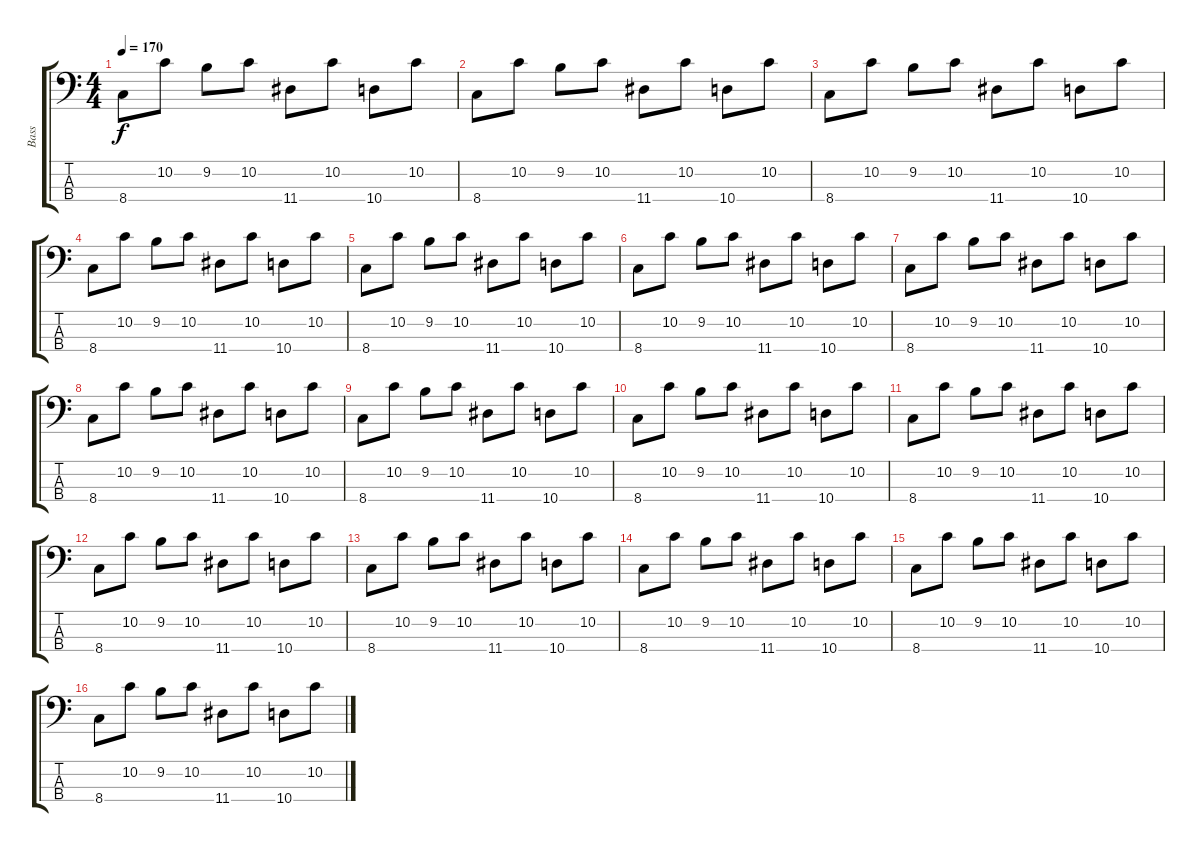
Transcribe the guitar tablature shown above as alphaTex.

\track ("Bass" "Bass") {instrument electricbassfinger}
\staff {score tabs}
\tuning (G2 D2 A1 E1) {hide}
\ts (4 4)
\tempo 170
\clef f4
\ks c
8.4.8{dy f} 10.2.8 9.2.8 10.2.8 11.4.8 10.2.8 10.4.8 10.2.8 |
8.4.8 10.2.8 9.2.8 10.2.8 11.4.8 10.2.8 10.4.8 10.2.8 |
8.4.8 10.2.8 9.2.8 10.2.8 11.4.8 10.2.8 10.4.8 10.2.8 |
8.4.8 10.2.8 9.2.8 10.2.8 11.4.8 10.2.8 10.4.8 10.2.8 |
8.4.8 10.2.8 9.2.8 10.2.8 11.4.8 10.2.8 10.4.8 10.2.8 |
8.4.8 10.2.8 9.2.8 10.2.8 11.4.8 10.2.8 10.4.8 10.2.8 |
8.4.8 10.2.8 9.2.8 10.2.8 11.4.8 10.2.8 10.4.8 10.2.8 |
8.4.8 10.2.8 9.2.8 10.2.8 11.4.8 10.2.8 10.4.8 10.2.8 |
8.4.8 10.2.8 9.2.8 10.2.8 11.4.8 10.2.8 10.4.8 10.2.8 |
8.4.8 10.2.8 9.2.8 10.2.8 11.4.8 10.2.8 10.4.8 10.2.8 |
8.4.8 10.2.8 9.2.8 10.2.8 11.4.8 10.2.8 10.4.8 10.2.8 |
8.4.8 10.2.8 9.2.8 10.2.8 11.4.8 10.2.8 10.4.8 10.2.8 |
8.4.8 10.2.8 9.2.8 10.2.8 11.4.8 10.2.8 10.4.8 10.2.8 |
8.4.8 10.2.8 9.2.8 10.2.8 11.4.8 10.2.8 10.4.8 10.2.8 |
8.4.8 10.2.8 9.2.8 10.2.8 11.4.8 10.2.8 10.4.8 10.2.8 |
8.4.8 10.2.8 9.2.8 10.2.8 11.4.8 10.2.8 10.4.8 10.2.8
